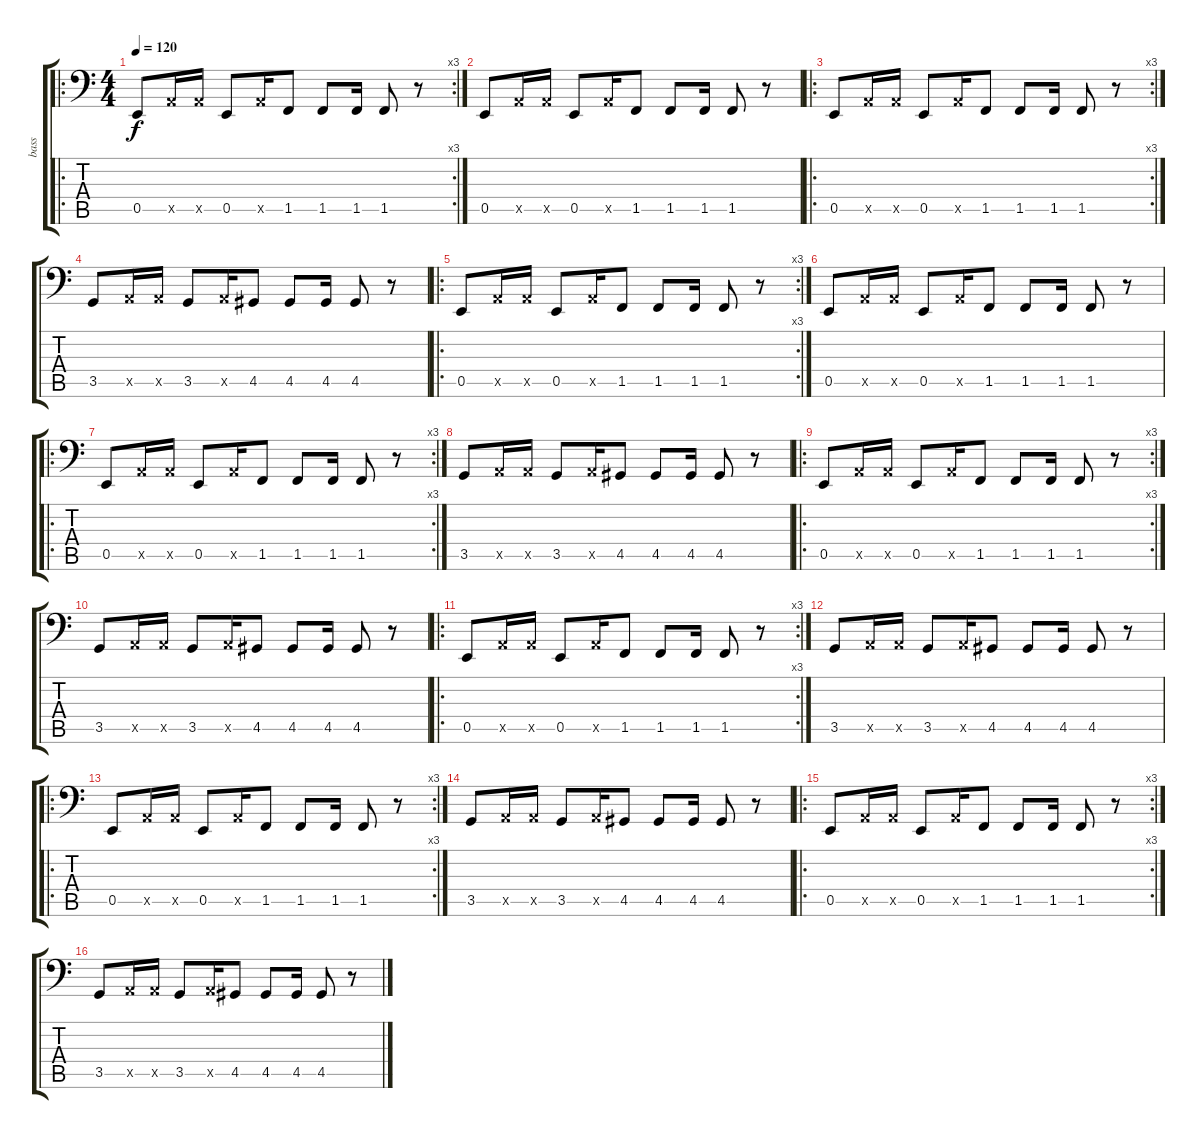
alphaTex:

\track ("bass" "bass") {instrument electricbasspick}
\staff {score tabs}
\tuning (C3 G2 D2 A1 E1 B0) {hide}
\ro
\rc 3
\ts (4 4)
\tempo 120
\clef f4
\ks c
0.5.8{dy f} 5.5{x}.16 5.5{x}.16 0.5.8 5.5{x}.16 1.5.8 1.5.8 1.5.16 1.5.8 r.8 |
0.5.8 5.5{x}.16 5.5{x}.16 0.5.8 5.5{x}.16 1.5.8 1.5.8 1.5.16 1.5.8 r.8 |
\ro
\rc 3
0.5.8 5.5{x}.16 5.5{x}.16 0.5.8 5.5{x}.16 1.5.8 1.5.8 1.5.16 1.5.8 r.8 |
3.5.8 5.5{x}.16 5.5{x}.16 3.5.8 5.5{x}.16 4.5.8 4.5.8 4.5.16 4.5.8 r.8 |
\ro
\rc 3
0.5.8 5.5{x}.16 5.5{x}.16 0.5.8 5.5{x}.16 1.5.8 1.5.8 1.5.16 1.5.8 r.8 |
0.5.8 5.5{x}.16 5.5{x}.16 0.5.8 5.5{x}.16 1.5.8 1.5.8 1.5.16 1.5.8 r.8 |
\ro
\rc 3
0.5.8 5.5{x}.16 5.5{x}.16 0.5.8 5.5{x}.16 1.5.8 1.5.8 1.5.16 1.5.8 r.8 |
3.5.8 5.5{x}.16 5.5{x}.16 3.5.8 5.5{x}.16 4.5.8 4.5.8 4.5.16 4.5.8 r.8 |
\ro
\rc 3
0.5.8 5.5{x}.16 5.5{x}.16 0.5.8 5.5{x}.16 1.5.8 1.5.8 1.5.16 1.5.8 r.8 |
3.5.8 5.5{x}.16 5.5{x}.16 3.5.8 5.5{x}.16 4.5.8 4.5.8 4.5.16 4.5.8 r.8 |
\ro
\rc 3
0.5.8 5.5{x}.16 5.5{x}.16 0.5.8 5.5{x}.16 1.5.8 1.5.8 1.5.16 1.5.8 r.8 |
3.5.8 5.5{x}.16 5.5{x}.16 3.5.8 5.5{x}.16 4.5.8 4.5.8 4.5.16 4.5.8 r.8 |
\ro
\rc 3
0.5.8 5.5{x}.16 5.5{x}.16 0.5.8 5.5{x}.16 1.5.8 1.5.8 1.5.16 1.5.8 r.8 |
3.5.8 5.5{x}.16 5.5{x}.16 3.5.8 5.5{x}.16 4.5.8 4.5.8 4.5.16 4.5.8 r.8 |
\ro
\rc 3
0.5.8 5.5{x}.16 5.5{x}.16 0.5.8 5.5{x}.16 1.5.8 1.5.8 1.5.16 1.5.8 r.8 |
3.5.8 5.5{x}.16 5.5{x}.16 3.5.8 5.5{x}.16 4.5.8 4.5.8 4.5.16 4.5.8 r.8
